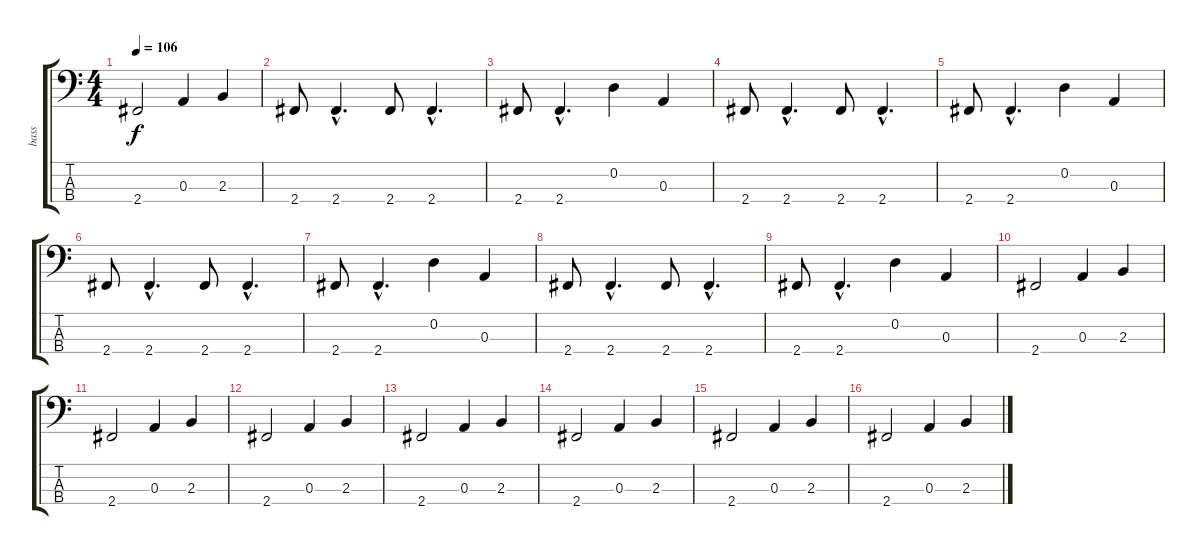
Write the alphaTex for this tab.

\track ("bass" "bass") {instrument electricbassfinger}
\staff {score tabs}
\tuning (G2 D2 A1 E1) {hide}
\ts (4 4)
\tempo 106
\clef f4
\ks c
2.4.2{dy f} 0.3.4 2.3.4 |
2.4.8 2.4{hac}.4{d} 2.4.8 2.4{hac}.4{d} |
2.4.8 2.4{hac}.4{d} 0.2.4 0.3.4 |
2.4.8 2.4{hac}.4{d} 2.4.8 2.4{hac}.4{d} |
2.4.8 2.4{hac}.4{d} 0.2.4 0.3.4 |
2.4.8 2.4{hac}.4{d} 2.4.8 2.4{hac}.4{d} |
2.4.8 2.4{hac}.4{d} 0.2.4 0.3.4 |
2.4.8 2.4{hac}.4{d} 2.4.8 2.4{hac}.4{d} |
2.4.8 2.4{hac}.4{d} 0.2.4 0.3.4 |
2.4.2 0.3.4 2.3.4 |
2.4.2 0.3.4 2.3.4 |
2.4.2 0.3.4 2.3.4 |
2.4.2 0.3.4 2.3.4 |
2.4.2 0.3.4 2.3.4 |
2.4.2 0.3.4 2.3.4 |
2.4.2 0.3.4 2.3.4
